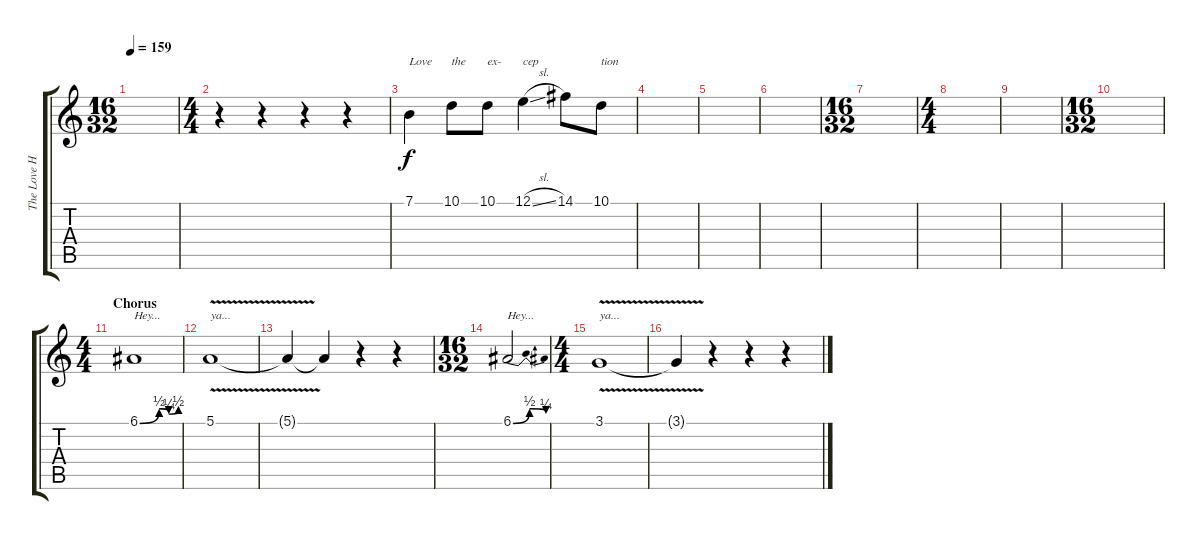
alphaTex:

\track ("The Love Haters(Voice)" "The Love H") {instrument choiraahs}
\staff {score tabs}
\tuning (E4 B3 G3 D3 A2 E2) {hide}
\ts (16 32)
\tempo 159
\clef g2
\ks c
|
\ts (4 4)
r.4 r.4 r.4 r.4 |
7.1.4{txt "Love"} 10.1.8{txt "the"} 10.1.8{txt "ex-"} 12.1{sl}.4{txt "cep"} 14.1.8 10.1.8{txt "tion"} |
|
|
|
\ts (16 32)
|
\ts (4 4)
|
|
\ts (16 32)
|
\ts (4 4)
\section ("" "Chorus")
6.1{be (custom 0 0 30 2 45 1 60 2)}.1{txt "Hey..."} |
5.1{v}.1{txt "ya..."} |
5.1{t}.4 5.1{t}.4 r.4 r.4 |
\ts (16 32)
6.1{be (bendrelease 0 0 30 2 30 2 60 1)}.2{txt "Hey..."} |
\ts (4 4)
3.1{v}.1{txt "ya..."} |
3.1{t}.4 r.4 r.4 r.4
